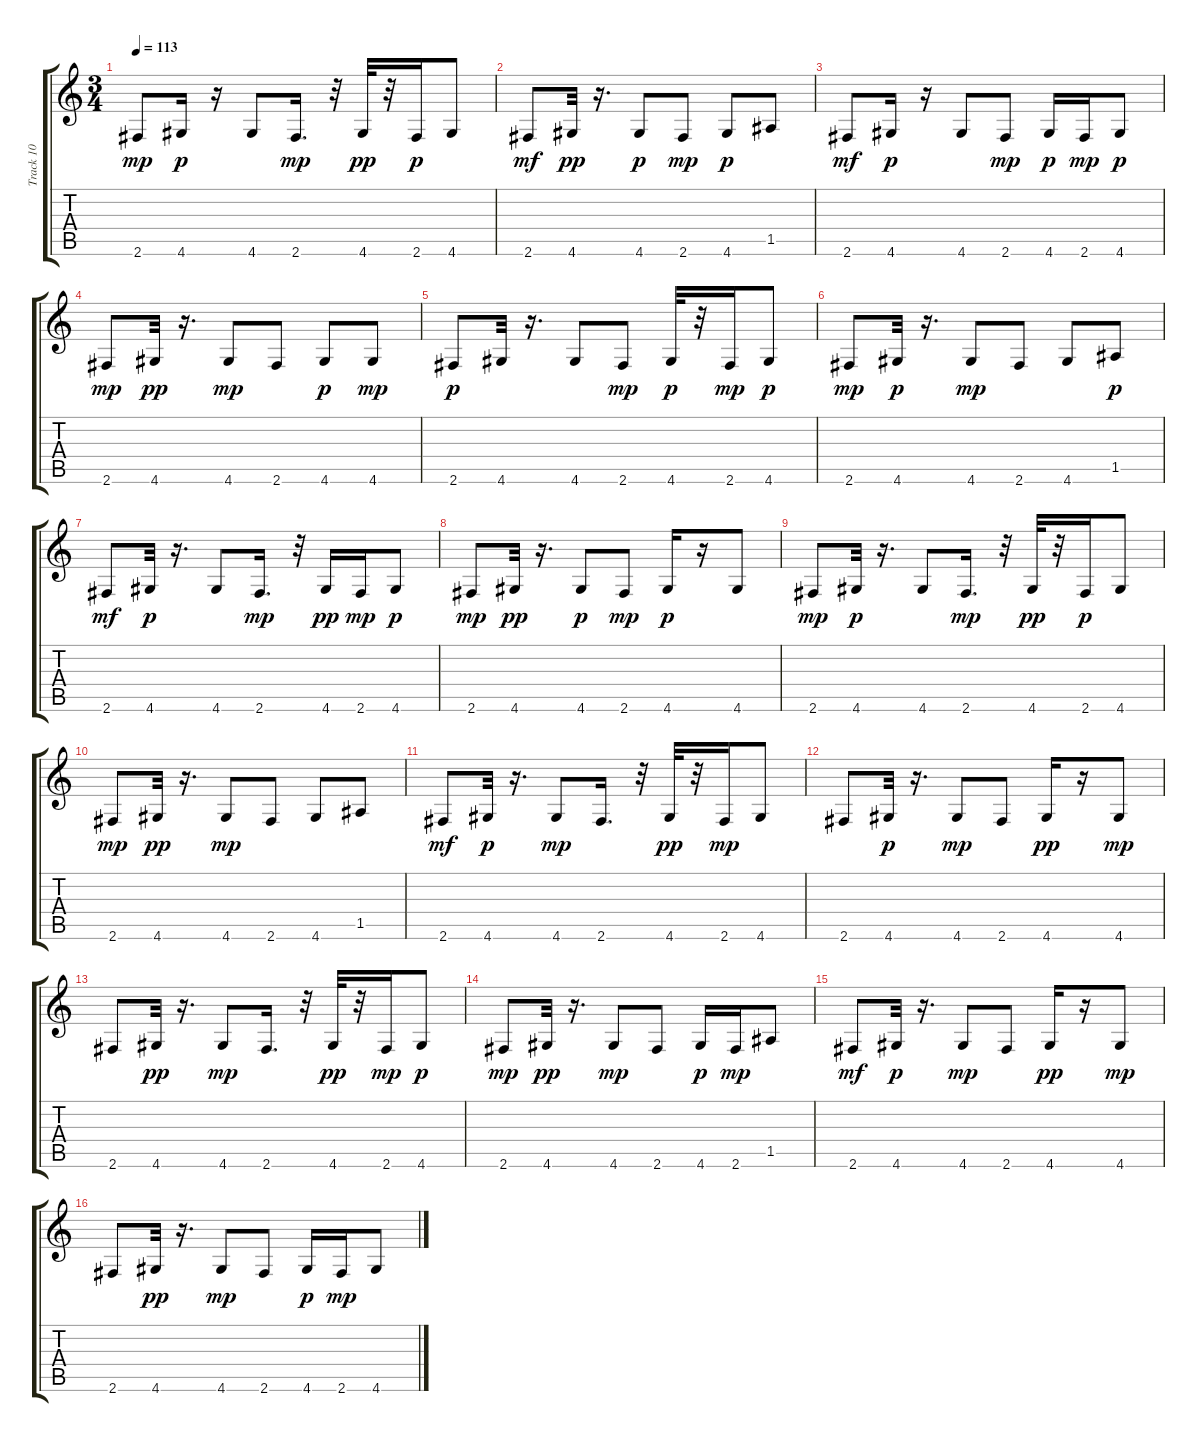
\track ("Track 10" "Track 10") {instrument acousticbass}
\staff {score tabs}
\tuning (E4 B3 G3 D3 A2 E2) {hide}
\ts (3 4)
\tempo 113
\clef g2
\ks c
2.6.8{dy mp} 4.6.16{dy p} r.16 4.6.8 2.6.16{d dy mp} r.32 4.6.32{dy pp} r.32 2.6.16{dy p} 4.6.8 |
2.6.8{dy mf} 4.6.32{dy pp} r.16{d} 4.6.8{dy p} 2.6.8{dy mp} 4.6.8{dy p} 1.5.8 |
2.6.8{dy mf} 4.6.16{dy p} r.16 4.6.8 2.6.8{dy mp} 4.6.16{dy p} 2.6.16{dy mp} 4.6.8{dy p} |
2.6.8{dy mp} 4.6.32{dy pp} r.16{d} 4.6.8{dy mp} 2.6.8 4.6.8{dy p} 4.6.8{dy mp} |
2.6.8{dy p} 4.6.32 r.16{d} 4.6.8 2.6.8{dy mp} 4.6.32{dy p} r.32 2.6.16{dy mp} 4.6.8{dy p} |
2.6.8{dy mp} 4.6.32{dy p} r.16{d} 4.6.8{dy mp} 2.6.8 4.6.8 1.5.8{dy p} |
2.6.8{dy mf} 4.6.32{dy p} r.16{d} 4.6.8 2.6.16{d dy mp} r.32 4.6.16{dy pp} 2.6.16{dy mp} 4.6.8{dy p} |
2.6.8{dy mp} 4.6.32{dy pp} r.16{d} 4.6.8{dy p} 2.6.8{dy mp} 4.6.16{dy p} r.16 4.6.8 |
2.6.8{dy mp} 4.6.32{dy p} r.16{d} 4.6.8 2.6.16{d dy mp} r.32 4.6.32{dy pp} r.32 2.6.16{dy p} 4.6.8 |
2.6.8{dy mp} 4.6.32{dy pp} r.16{d} 4.6.8{dy mp} 2.6.8 4.6.8 1.5.8 |
2.6.8{dy mf} 4.6.32{dy p} r.16{d} 4.6.8{dy mp} 2.6.16{d} r.32 4.6.32{dy pp} r.32 2.6.16{dy mp} 4.6.8 |
2.6.8 4.6.32{dy p} r.16{d} 4.6.8{dy mp} 2.6.8 4.6.16{dy pp} r.16 4.6.8{dy mp} |
2.6.8 4.6.32{dy pp} r.16{d} 4.6.8{dy mp} 2.6.16{d} r.32 4.6.32{dy pp} r.32 2.6.16{dy mp} 4.6.8{dy p} |
2.6.8{dy mp} 4.6.32{dy pp} r.16{d} 4.6.8{dy mp} 2.6.8 4.6.16{dy p} 2.6.16{dy mp} 1.5.8 |
2.6.8{dy mf} 4.6.32{dy p} r.16{d} 4.6.8{dy mp} 2.6.8 4.6.16{dy pp} r.16 4.6.8{dy mp} |
2.6.8 4.6.32{dy pp} r.16{d} 4.6.8{dy mp} 2.6.8 4.6.16{dy p} 2.6.16{dy mp} 4.6.8
